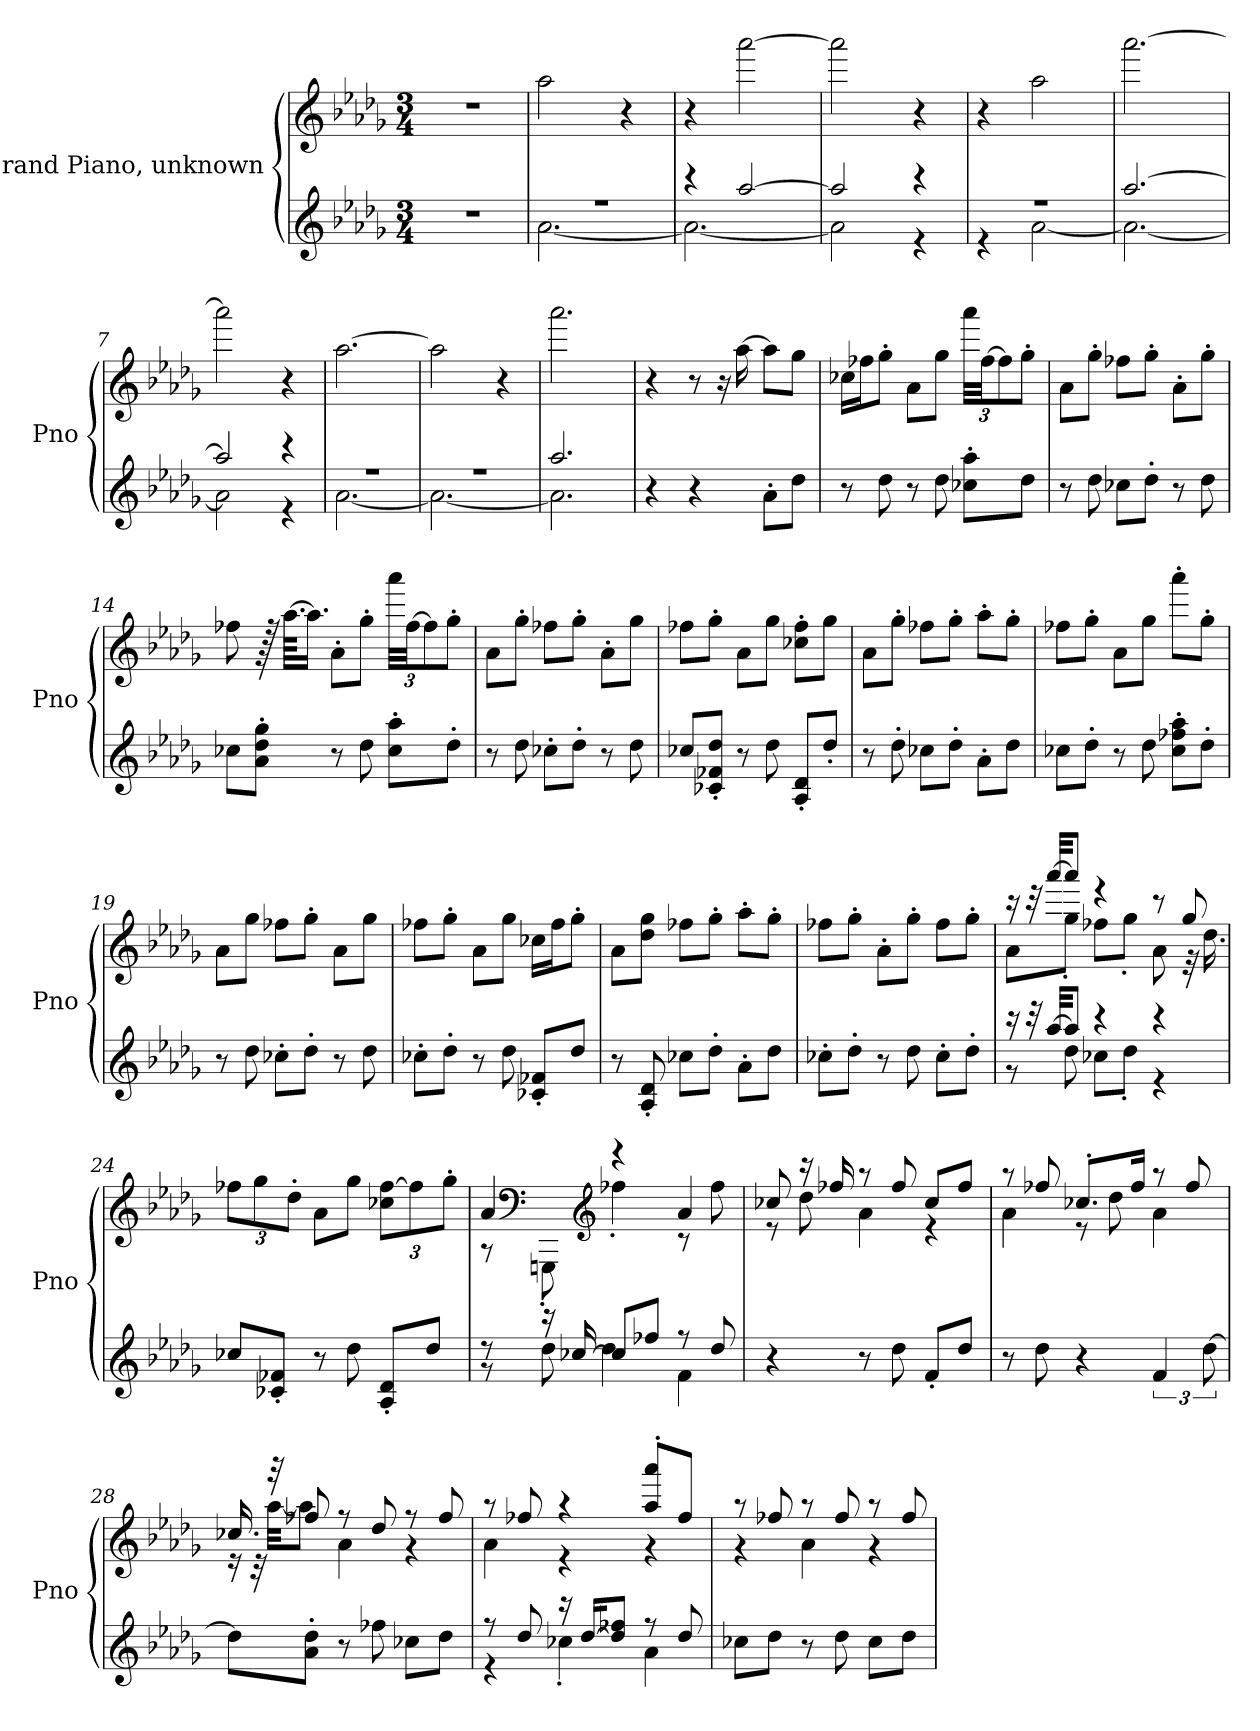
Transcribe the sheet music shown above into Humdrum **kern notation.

**kern	**kern
*part1	*part1
*staff2	*staff1
*I"Grand Piano, unknown	*
*I'Pno	*
*clefG2	*clefG2
*k[b-e-a-d-g-]	*k[b-e-a-d-g-]
*M3/4	*M3/4
*MM105	*MM105
=1	=1
2.r	2.r
=2	=2
*^	*
2.r	[2.a-\	2aa-\
.	.	4r
=3	=3	=3
4r	2.a-\_	4r
[2aa-/	.	[2aaa-\
=4	=4	=4
2aa-/]	2a-\]	2aaa-\]
4r	4r	4r
=5	=5	=5
2.r	4r	4r
.	[2a-\	2aa-\
=6	=6	=6
[2.aa-/	2.a-\_	[2.aaa-\
=7	=7	=7
2aa-/]	2a-\]	2aaa-\]
4r	4r	4r
=8	=8	=8
2.r	[2.a-\	[2.aa-\
=9	=9	=9
2.r	2.a-\_	2aa-\]
.	.	4r
=10	=10	=10
2.aa-/	2.a-\]	2.aaa-\
*v	*v	*
=11	=11
4r	4r
4r	8r
.	16r
.	[16aa-\
8a-'\L	8aa-\L]
8dd-\J	8gg-\J
!!LO:LB:g=z
=12	=12
8r	16cc-X\LL
.	16ff-X\J
8dd-\	8gg-'\J
8r	8a-\L
8dd-\	8gg-\J
*	*Xbrackettup
8cc-X\' 8aa-\'L	48aaa-\LLL
.	[48ff-\JJ
.	12ff-\]
8dd-\J	8gg-'\J
=13	=13
8r	8a-\L
8dd-\	8gg-'\J
8cc-X\L	8ff-X\L
8dd-'\J	8gg-'\J
8r	8a-'\L
8dd-\	8gg-'\J
=14	=14
8cc-X\L	8ff-X\
8a-\' 8dd-\' 8gg-\'J	128r
.	[64.aa-\KKLL
.	16.aa-\JJ]
8r	8a-'\L
8dd-\	8gg-'\J
8cc-\' 8aa-\'L	48aaa-\LLL
.	[48ff-\JJ
.	12ff-\]
8dd-'\J	8gg-'\J
=15	=15
8r	8a-\L
8dd-\	8gg-'\J
8cc-X'\L	8ff-X\L
8dd-'\J	8gg-'\J
8r	8a-'\L
8dd-\	8gg-\J
=16	=16
8cc-X/L	8ff-X\L
8c-X/' 8f-X/' 8dd-/'J	8gg-'\J
8r	8a-\L
8dd-\	8gg-\J
8A-/' 8d-/'L	8cc-X\' 8ff-\'L
8dd-'/J	8gg-\J
!!LO:LB:g=z
=17	=17
8r	8a-\L
8dd-'\	8gg-'\J
8cc-X\L	8ff-X\L
8dd-'\J	8gg-'\J
8a-'\L	8aa-'\L
8dd-\J	8gg-'\J
=18	=18
8cc-X\L	8ff-X\L
8dd-'\J	8gg-'\J
8r	8a-\L
8dd-\	8gg-\J
8cc-\' 8ff-X\' 8aa-\'L	8aaa-'\L
8dd-'\J	8gg-'\J
=19	=19
8r	8a-\L
8dd-\	8gg-\J
8cc-X'\L	8ff-X\L
8dd-'\J	8gg-'\J
8r	8a-\L
8dd-\	8gg-\J
=20	=20
8cc-X'\L	8ff-X\L
8dd-'\J	8gg-'\J
8r	8a-\L
8dd-\	8gg-\J
8c-X/' 8f-X/'L	16cc-X\LL
.	16ff-\J
8dd-/J	8gg-'\J
=21	=21
8r	8a-\L
8A-/' 8d-/'	8dd-\ 8gg-\J
8cc-X\L	8ff-X\L
8dd-'\J	8gg-'\J
8a-'\L	8aa-'\L
8dd-\J	8gg-'\J
=22	=22
8cc-X'\L	8ff-X\L
8dd-'\J	8gg-'\J
8r	8a-'\L
8dd-\	8gg-'\J
8cc-'\L	8ff-\L
8dd-'\J	8gg-'\J
!!LO:LB:g=z
=23	=23
*^	*^
16r	8r	16r	8a-\L
32r	.	32r	.
[32aa-/KKL	.	[32aaa-/KKL	.
8aa-/J]	8dd-\	8aaa-/J]	8gg-'\J
4r	8cc-X\L	4r	8ff-X\L
.	8dd-'\J	.	8gg-'\J
4r	4r	8r	8a-\
.	.	8gg-/	32r
.	.	.	16.dd-\
*v	*v	*	*
*	*v	*v
=24	=24
8cc-X/L	12ff-X\L
.	12gg-\
8c-X/' 8f-X/'J	.
.	12dd-'\J
8r	8a-\L
8dd-\	8gg-\J
8A-/' 8d-/'L	12cc-X\ [12ff-\L
.	12ff-\]
8dd-/J	.
.	12gg-'\J
=25	=25
*^	*^
8r	8r	4a-/	8r
*	*	*clefF4	*
16r	8dd-\	.	8GGGn'\
[16cc-X/	.	.	.
*	*	*clefG2	*
8cc-/L]	4dd-\	4r	4ff-X'\
8ff-X/J	.	.	.
8r	4f\	4a-/	8r
8dd-/	.	.	8ff-\
*v	*v	*	*
=26	=26	=26
4r	8cc-X/	8r
.	16r	8dd-\
.	16ff-X/	.
8r	8r	4a-\
8dd-\	8ff-/	.
8f'/L	8cc-/L	4r
8dd-/J	8ff-/J	.
!!LO:LB:g=z	!!
=27	=27	=27
8r	8r	4a-\
8dd-\	8ff-X/	.
4r	8.cc-X'/L	8r
.	.	8dd-\
.	16ff-/Jk	.
6f/	8r	4a-\
.	8ff-/	.
[12dd-\	.	.
=28	=28	=28
8dd-\L]	16.cc-X/	16r
.	.	32r
.	32r	[32aa-\KKL
8a-\' 8dd-\'J	8ff-X/	8aa-\J]
8r	8r	4a-\
8ff-X\	8dd-/	.
8cc-X\L	8r	4r
8dd-\J	8ff-/	.
=29	=29	=29
*^	*	*
8r	4r	8r	4a-\
8dd-/	.	8ff-X/	.
16r	4cc-X'\	4r	4r
[16dd-/KL	.	.	.
8dd-/] 8ff-X/J	.	.	.
8r	4a-\	8aa-/' 8aaa-/'L	4r
8dd-/	.	8ff-/J	.
*v	*v	*	*
=30	=30	=30
8cc-X\L	8r	4r
8dd-\J	8ff-X/	.
8r	8r	4a-\
8dd-\	8ff-/	.
8cc-\L	8r	4r
8dd-\J	8ff-/	.
*	*v	*v
=	=
*-	*-
